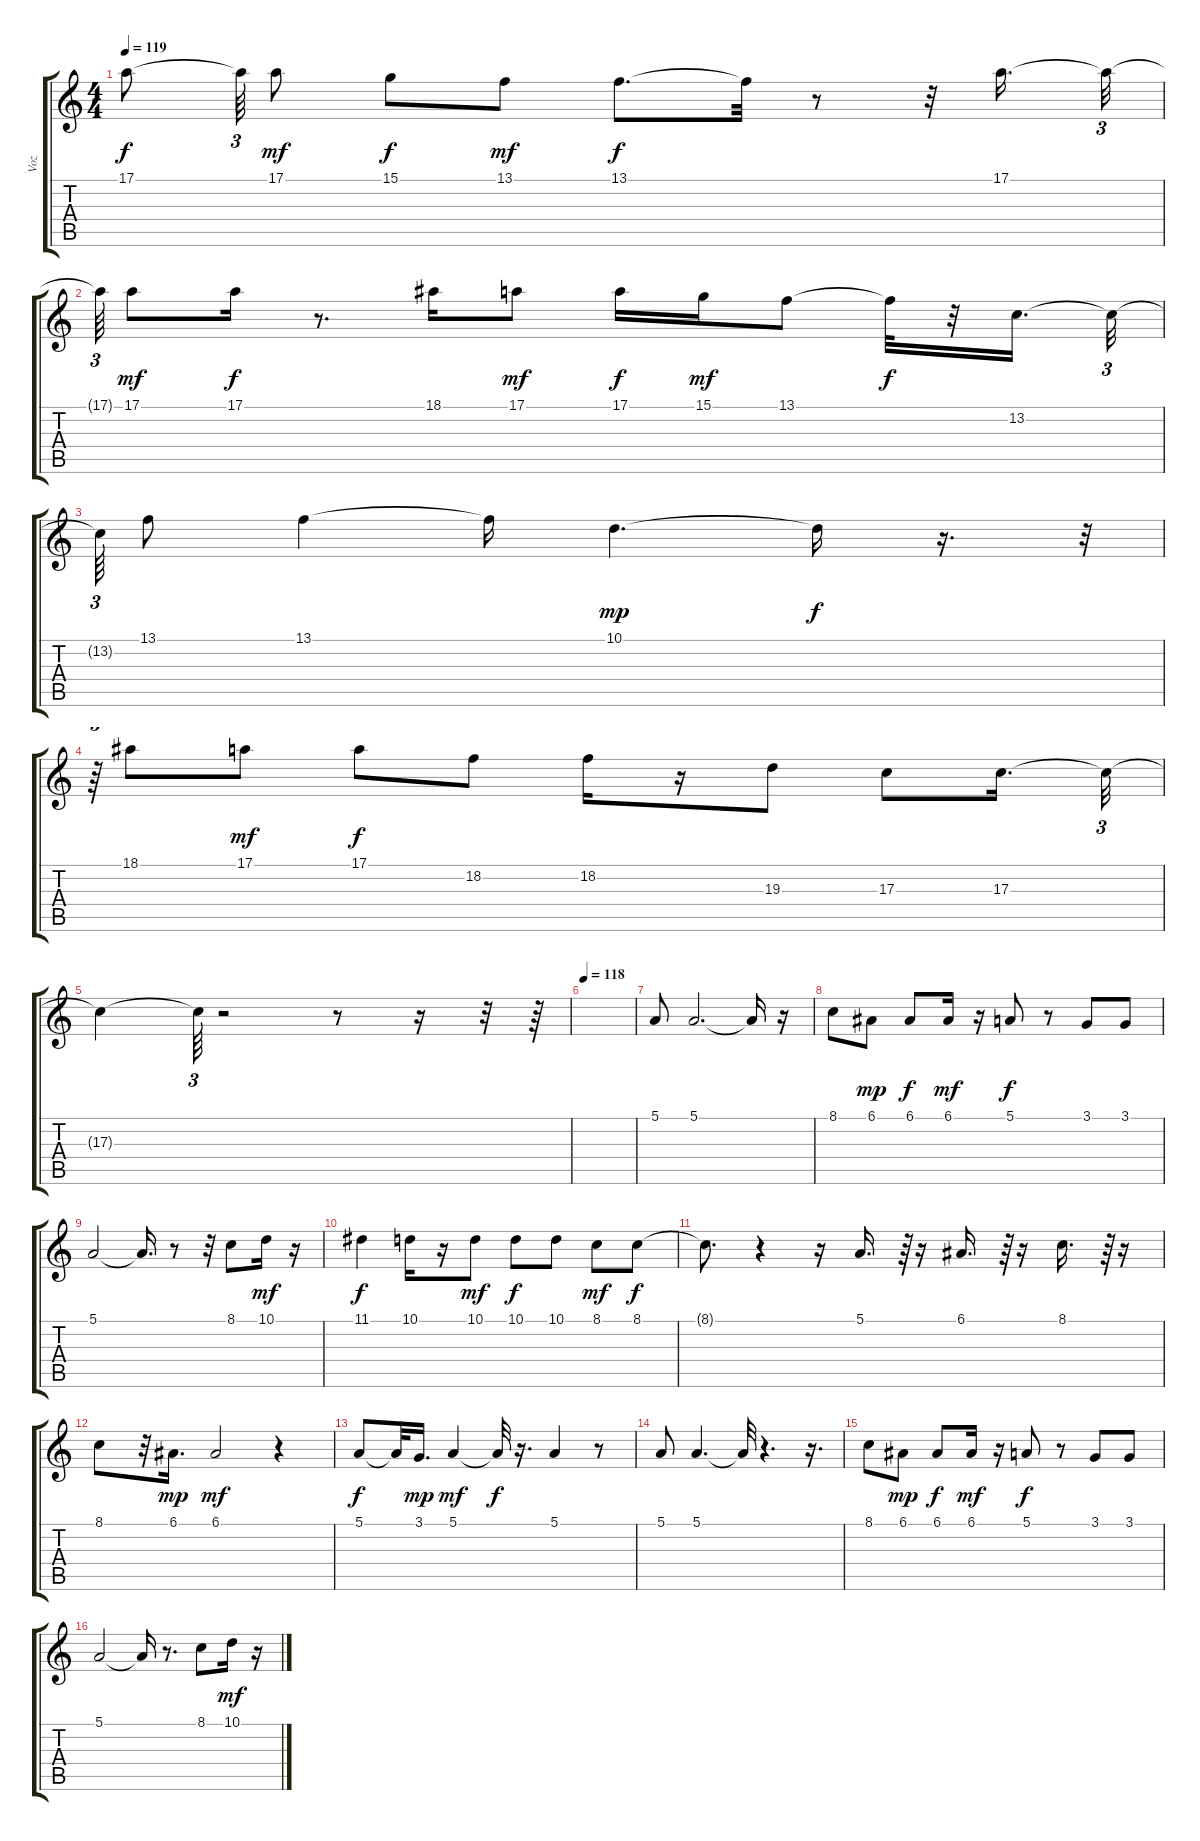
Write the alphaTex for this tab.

\track ("Voz" "Voz") {instrument tuba}
\staff {score tabs}
\tuning (E4 B3 G3 D3 A2 E2) {hide}
\ts (4 4)
\tempo 119
\clef g2
\ks c
17.1{t}.8{dy f} 17.1{t}.64{tu (3 2)} 17.1.8{dy mf} 15.1.8{dy f} 13.1.8{dy mf} 13.1.8{d dy f} 13.1{t}.32 r.8 r.32 17.1.16{d} 17.1{t}.32{tu (3 2)} |
17.1{t}.64{tu (3 2)} 17.1.8{dy mf} 17.1.16{dy f} r.8{d} 18.1.16 17.1.8{dy mf} 17.1.16{dy f} 15.1.16{dy mf} 13.1.8 13.1{t}.32{dy f} r.32 13.2.16{d} 13.2{t}.32{tu (3 2)} |
13.2{t}.64{tu (3 2)} 13.1.8 13.1.4 13.1{t}.16 10.1.4{d dy mp} 10.1{t}.16{dy f} r.16{d} r.32{tu (3 2)} |
r.64{tu (3 2)} 18.1.8 17.1.8{dy mf} 17.1.8{dy f} 18.2.8 18.2.16 r.16 19.3.8 17.3.8 17.3.16{d} 17.3{t}.32{tu (3 2)} |
17.3{t}.4 17.3{t}.64{tu (3 2)} r.2 r.8 r.16 r.32 r.64 |
\tempo 118
|
5.1.8 5.1.2{d} 5.1{t}.16 r.16 |
8.1.8 6.1.8{dy mp} 6.1.8{dy f} 6.1.16{dy mf} r.16 5.1.8{dy f} r.8 3.1.8 3.1.8 |
5.1.2 5.1{t}.16{d} r.8 r.32 8.1.8 10.1.16{dy mf} r.16 |
11.1.4{dy f} 10.1.16 r.16 10.1.8{dy mf} 10.1.8{dy f} 10.1.8 8.1.8{dy mf} 8.1.8{dy f} |
8.1{t}.8{d} r.4 r.16 5.1.16{d} r.64{tu (3 2)} r.16 6.1.16{d} r.64{tu (3 2)} r.16 8.1.16{d} r.64{tu (3 2)} r.16 |
8.1.8 r.32 6.1.16{d dy mp} 6.1.2{dy mf} r.4 |
5.1.8{dy f} 5.1{t}.32 3.1.16{d dy mp} 5.1.4{dy mf} 5.1{t}.32{dy f} r.16{d} 5.1.4 r.8 |
5.1.8 5.1.4{d} 5.1{t}.32 r.4{d} r.16{d} |
8.1.8 6.1.8{dy mp} 6.1.8{dy f} 6.1.16{dy mf} r.16 5.1.8{dy f} r.8 3.1.8 3.1.8 |
5.1.2 5.1{t}.16 r.8{d} 8.1.8 10.1.16{dy mf} r.16
